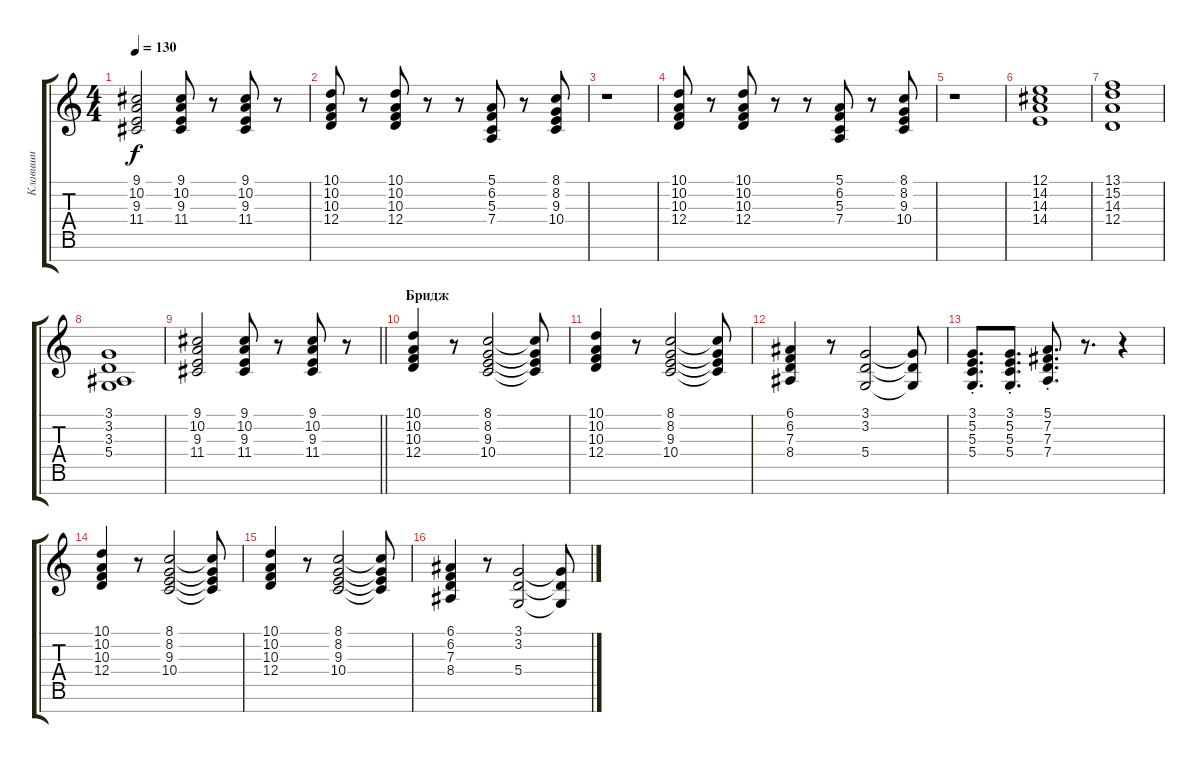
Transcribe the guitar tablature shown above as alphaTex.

\track ("Клавиши" "Клавиши") {instrument tremolostrings}
\staff {score tabs}
\tuning (E4 B3 G3 D3 A2 E2 B1) {hide}
\ts (4 4)
\tempo 130
\clef g2
\ks c
(9.1 10.2 9.3 11.4).2{dy f} (9.1 10.2 9.3 11.4).8 r.8 (9.1 10.2 9.3 11.4).8 r.8 |
(10.1 10.2 10.3 12.4).8 r.8 (10.1 10.2 10.3 12.4).8 r.8 r.8 (5.1 6.2 5.3 7.4).8 r.8 (8.1 8.2 9.3 10.4).8 |
r.1 |
(10.1 10.2 10.3 12.4).8 r.8 (10.1 10.2 10.3 12.4).8 r.8 r.8 (5.1 6.2 5.3 7.4).8 r.8 (8.1 8.2 9.3 10.4).8 |
r.1 |
(12.1 14.2 14.3 14.4).1 |
(13.1 15.2 14.3 12.4).1 |
(3.1 3.2 3.3 5.4).1 |
\barLineRight lightlight
(9.1 10.2 9.3 11.4).2 (9.1 10.2 9.3 11.4).8 r.8 (9.1 10.2 9.3 11.4).8 r.8 |
\section ("" "Бридж")
(10.1 10.2 10.3 12.4).4 r.8 (8.1 8.2 9.3 10.4).2 (8.1{t} 8.2{t} 9.3{t} 10.4{t}).8 |
(10.1 10.2 10.3 12.4).4 r.8 (8.1 8.2 9.3 10.4).2 (8.1{t} 8.2{t} 9.3{t} 10.4{t}).8 |
(6.1 6.2 7.3 8.4).4 r.8 (3.1 3.2 5.4).2 (3.1{t} 3.2{t} 5.4{t}).8 |
(3.1{st} 5.2{st} 5.3{st} 5.4{st}).8{d} (3.1{st} 5.2{st} 5.3{st} 5.4{st}).8{d} (5.1{st} 7.2{st} 7.3{st} 7.4{st}).8{d} r.8{d} r.4 |
(10.1 10.2 10.3 12.4).4 r.8 (8.1 8.2 9.3 10.4).2 (8.1{t} 8.2{t} 9.3{t} 10.4{t}).8 |
(10.1 10.2 10.3 12.4).4 r.8 (8.1 8.2 9.3 10.4).2 (8.1{t} 8.2{t} 9.3{t} 10.4{t}).8 |
(6.1 6.2 7.3 8.4).4 r.8 (3.1 3.2 5.4).2 (3.1{t} 3.2{t} 5.4{t}).8
